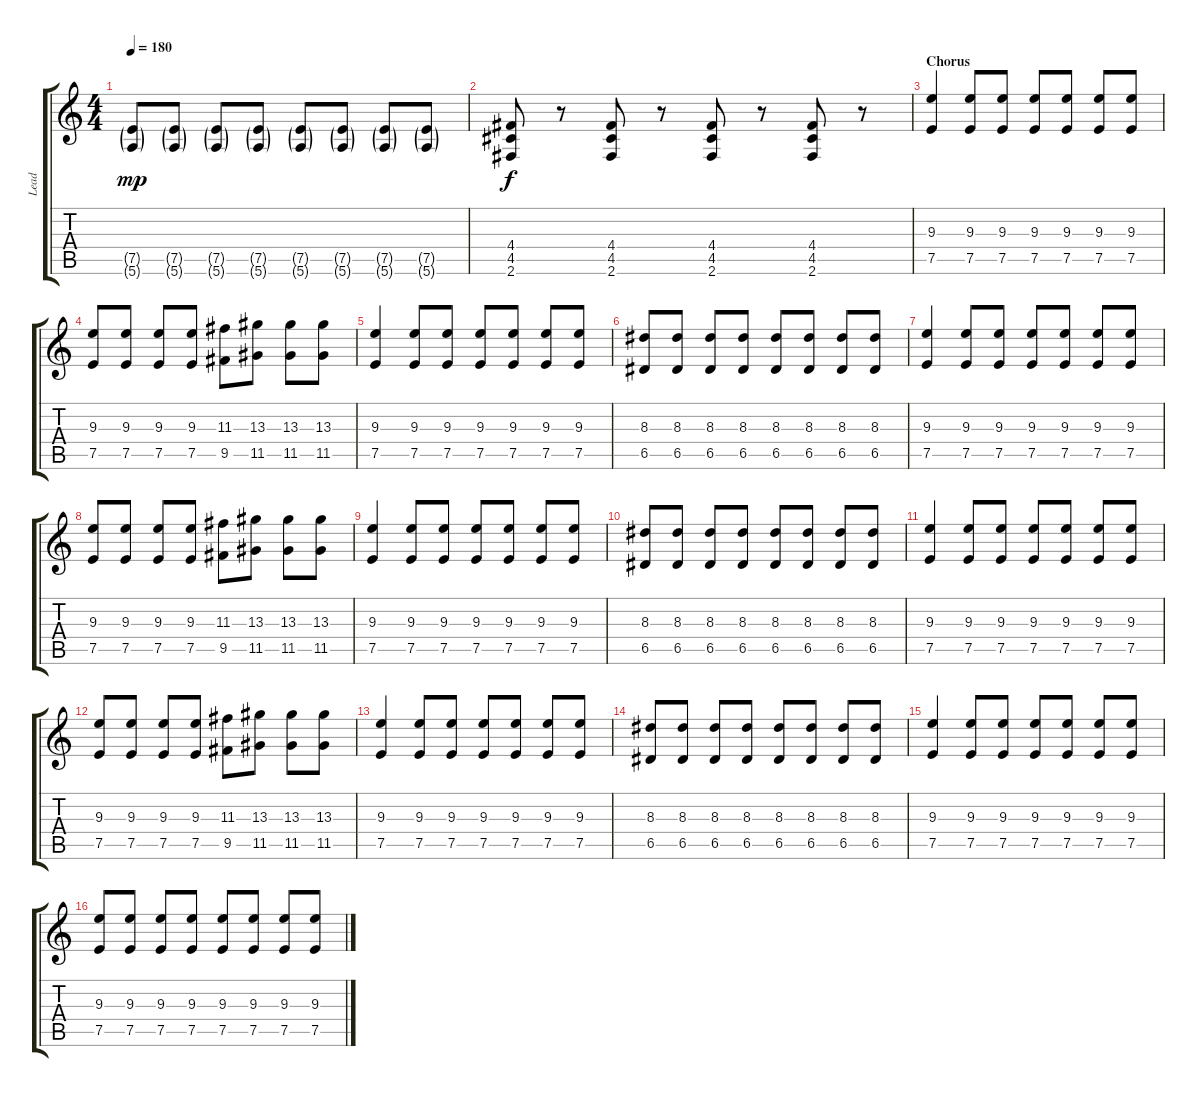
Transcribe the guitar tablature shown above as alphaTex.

\track ("Lead" "Lead") {instrument overdrivenguitar}
\staff {score tabs}
\tuning (E4 B3 G3 D3 A2 E2) {hide}
\ts (4 4)
\tempo 180
\clef g2
\ks c
(7.5{g} 5.6{g}).8{dy mp} (7.5{g} 5.6{g}).8 (7.5{g} 5.6{g}).8 (7.5{g} 5.6{g}).8 (7.5{g} 5.6{g}).8 (7.5{g} 5.6{g}).8 (7.5{g} 5.6{g}).8 (7.5{g} 5.6{g}).8 |
(4.4 4.5 2.6).8{dy f} r.8 (4.4 4.5 2.6).8 r.8 (4.4 4.5 2.6).8 r.8 (4.4 4.5 2.6).8 r.8 |
\section ("" "Chorus")
(9.3 7.5).4 (9.3 7.5).8 (9.3 7.5).8 (9.3 7.5).8 (9.3 7.5).8 (9.3 7.5).8 (9.3 7.5).8 |
(9.3 7.5).8 (9.3 7.5).8 (9.3 7.5).8 (9.3 7.5).8 (11.3 9.5).8 (13.3 11.5).8 (13.3 11.5).8 (13.3 11.5).8 |
(9.3 7.5).4 (9.3 7.5).8 (9.3 7.5).8 (9.3 7.5).8 (9.3 7.5).8 (9.3 7.5).8 (9.3 7.5).8 |
(8.3 6.5).8 (8.3 6.5).8 (8.3 6.5).8 (8.3 6.5).8 (8.3 6.5).8 (8.3 6.5).8 (8.3 6.5).8 (8.3 6.5).8 |
(9.3 7.5).4 (9.3 7.5).8 (9.3 7.5).8 (9.3 7.5).8 (9.3 7.5).8 (9.3 7.5).8 (9.3 7.5).8 |
(9.3 7.5).8 (9.3 7.5).8 (9.3 7.5).8 (9.3 7.5).8 (11.3 9.5).8 (13.3 11.5).8 (13.3 11.5).8 (13.3 11.5).8 |
(9.3 7.5).4 (9.3 7.5).8 (9.3 7.5).8 (9.3 7.5).8 (9.3 7.5).8 (9.3 7.5).8 (9.3 7.5).8 |
(8.3 6.5).8 (8.3 6.5).8 (8.3 6.5).8 (8.3 6.5).8 (8.3 6.5).8 (8.3 6.5).8 (8.3 6.5).8 (8.3 6.5).8 |
(9.3 7.5).4 (9.3 7.5).8 (9.3 7.5).8 (9.3 7.5).8 (9.3 7.5).8 (9.3 7.5).8 (9.3 7.5).8 |
(9.3 7.5).8 (9.3 7.5).8 (9.3 7.5).8 (9.3 7.5).8 (11.3 9.5).8 (13.3 11.5).8 (13.3 11.5).8 (13.3 11.5).8 |
(9.3 7.5).4 (9.3 7.5).8 (9.3 7.5).8 (9.3 7.5).8 (9.3 7.5).8 (9.3 7.5).8 (9.3 7.5).8 |
(8.3 6.5).8 (8.3 6.5).8 (8.3 6.5).8 (8.3 6.5).8 (8.3 6.5).8 (8.3 6.5).8 (8.3 6.5).8 (8.3 6.5).8 |
(9.3 7.5).4 (9.3 7.5).8 (9.3 7.5).8 (9.3 7.5).8 (9.3 7.5).8 (9.3 7.5).8 (9.3 7.5).8 |
(9.3 7.5).8 (9.3 7.5).8 (9.3 7.5).8 (9.3 7.5).8 (9.3 7.5).8 (9.3 7.5).8 (9.3 7.5).8 (9.3 7.5).8
